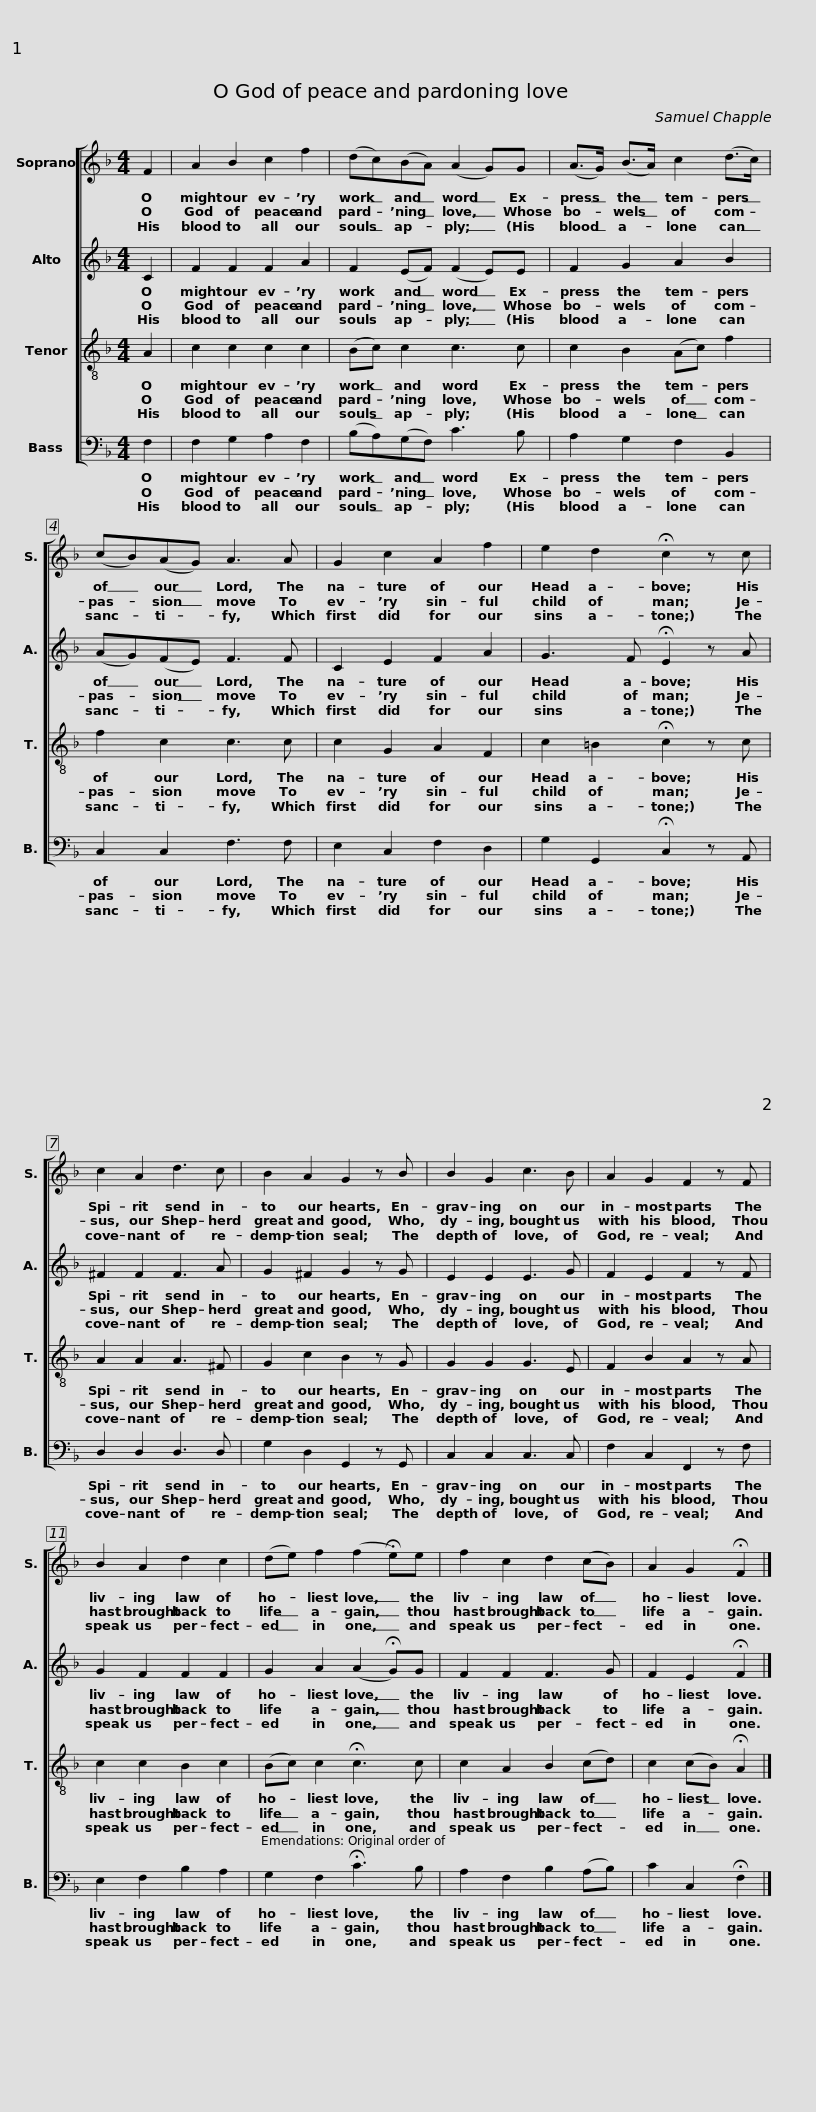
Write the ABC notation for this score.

X:1
%%score [ 1 2 3 4 ]
L:1/8
M:4/4
I:linebreak $
K:F
V:1 treble
V:2 treble
V:3 treble-8 transpose=-12
V:4 bass
V:1
 F2 | A2 B2 c2 f2 | (dc)(BA) (A2 G)G | (A>G) (B>A) c2 (d>c) |$ (cB)(AG) A3 A |$ %5
 G2 c2 A2 f2 | e2 d2 !fermata!c2 z c | c2 A2 d3 c | B2 A2 G2 z B |$ B2 G2 c3 B | %10
 A2 G2 F2 z F | B2 A2 d2 c2 |$ (de) f2 (f2 !fermata!e)e | f2 c2 d2 (cB) | A2 G2 !fermata!F2 |] %15
V:2
 C2 | F2 F2 F2 A2 | F2 (EF) (F2 E)E | F2 G2 A2 B2 |$ (AG)(FE) F3 F |$ %5
 C2 E2 F2 A2 | G3 F !fermata!E2 z A | ^F2 F2 F3 A | G2 ^F2 G2 z G |$ E2 E2 E3 G | %10
 F2 E2 F2 z F | G2 F2 F2 F2 |$ G2 A2 (A2 !fermata!G)G | F2 F2 F3 G | F2 E2 !fermata!F2 |] %15
V:3
 A2 | c2 c2 c2 c2 | (Bc) c2 c3 c | c2 B2 (Ac) f2 |$ f2 c2 c3 c |$ %5
 c2 G2 A2 F2 | c2 =B2 !fermata!c2 z c | A2 A2 A3 ^F | G2 c2 B2 z G |$ G2 G2 G3 E | %10
 F2 B2 A2 z A | c2 c2 B2 c2 |$ (Bc) c2 !fermata!c3 c | c2 A2 B2 (cd) | c2 (cB) !fermata!A2 |] %15
V:4
 F,2 | F,2 G,2 A,2 F,2 | (B,A,)(G,F,) C3 B, | A,2 G,2 F,2 B,,2 |$ C,2 C,2 F,3 F, |$ %5
 E,2 C,2 F,2 D,2 | G,2 G,,2 !fermata!C,2 z A,, | D,2 D,2 D,3 D, | G,2 D,2 G,,2 z G,, |$ C,2 C,2 C,3 C, | %10
 F,2 C,2 F,,2 z F, | E,2 F,2 B,2 A,2 |$ G,2 F,2 !fermata!C3 B, | A,2 F,2 B,2 (A,B,) | C2 C,2 !fermata!F,2 |] %15
